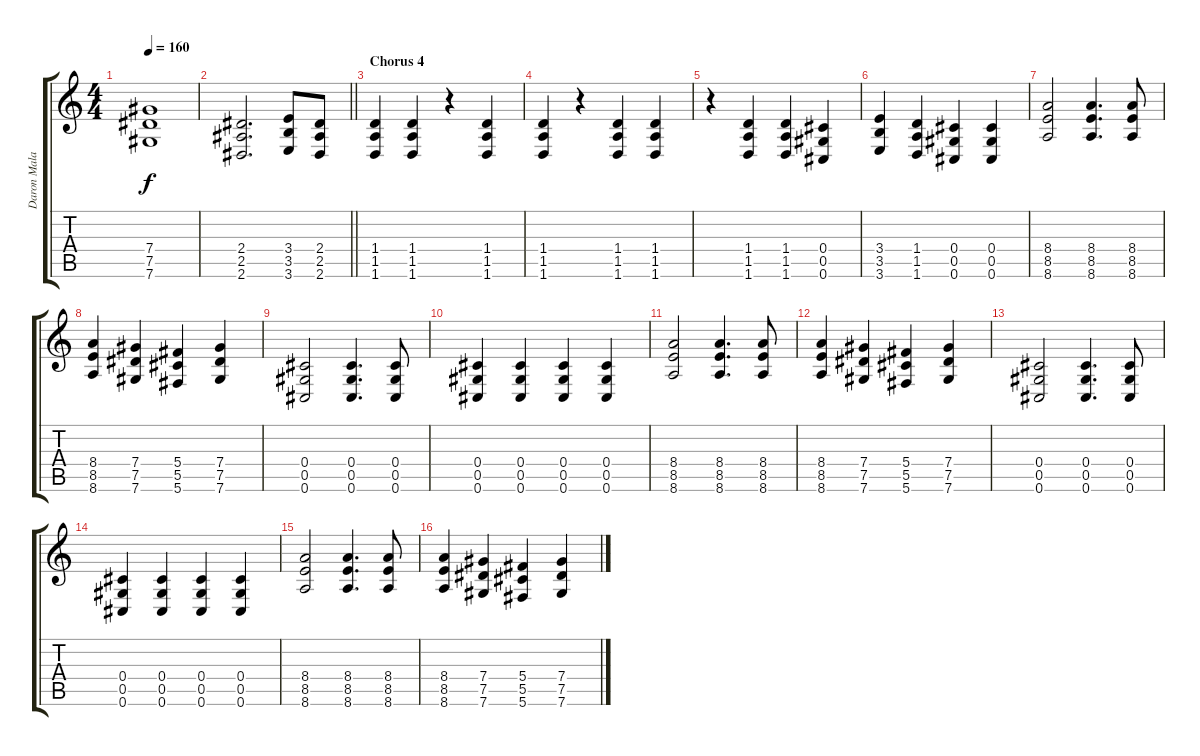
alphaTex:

\track ("Daron Malakian(Guitar 2)" "Daron Mala") {instrument overdrivenguitar}
\staff {score tabs}
\tuning (Eb4 Bb3 Gb3 Db3 Ab2 Db2) {hide}
\ts (4 4)
\tempo 160
\clef g2
\ks c
(7.4 7.5 7.6).1{dy f} |
\barLineRight lightlight
(2.4 2.5 2.6).2{d} (3.4 3.5 3.6).8 (2.4 2.5 2.6).8 |
\section ("" "Chorus 4")
(1.4 1.5 1.6).4{instrument overdrivenguitar} (1.4 1.5 1.6).4 r.4 (1.4 1.5 1.6).4 |
(1.4 1.5 1.6).4 r.4 (1.4 1.5 1.6).4 (1.4 1.5 1.6).4 |
r.4 (1.4 1.5 1.6).4 (1.4 1.5 1.6).4 (0.4 0.5 0.6).4 |
(3.4 3.5 3.6).4 (1.4 1.5 1.6).4 (0.4 0.5 0.6).4 (0.4 0.5 0.6).4 |
(8.4 8.5 8.6).2 (8.4 8.5 8.6).4{d} (8.4 8.5 8.6).8 |
(8.4 8.5 8.6).4 (7.4 7.5 7.6).4 (5.4 5.5 5.6).4 (7.4 7.5 7.6).4 |
(0.4 0.5 0.6).2 (0.4 0.5 0.6).4{d} (0.4 0.5 0.6).8 |
(0.4 0.5 0.6).4 (0.4 0.5 0.6).4 (0.4 0.5 0.6).4 (0.4 0.5 0.6).4 |
(8.4 8.5 8.6).2 (8.4 8.5 8.6).4{d} (8.4 8.5 8.6).8 |
(8.4 8.5 8.6).4 (7.4 7.5 7.6).4 (5.4 5.5 5.6).4 (7.4 7.5 7.6).4 |
(0.4 0.5 0.6).2 (0.4 0.5 0.6).4{d} (0.4 0.5 0.6).8 |
(0.4 0.5 0.6).4 (0.4 0.5 0.6).4 (0.4 0.5 0.6).4 (0.4 0.5 0.6).4 |
(8.4 8.5 8.6).2 (8.4 8.5 8.6).4{d} (8.4 8.5 8.6).8 |
(8.4 8.5 8.6).4 (7.4 7.5 7.6).4 (5.4 5.5 5.6).4 (7.4 7.5 7.6).4
